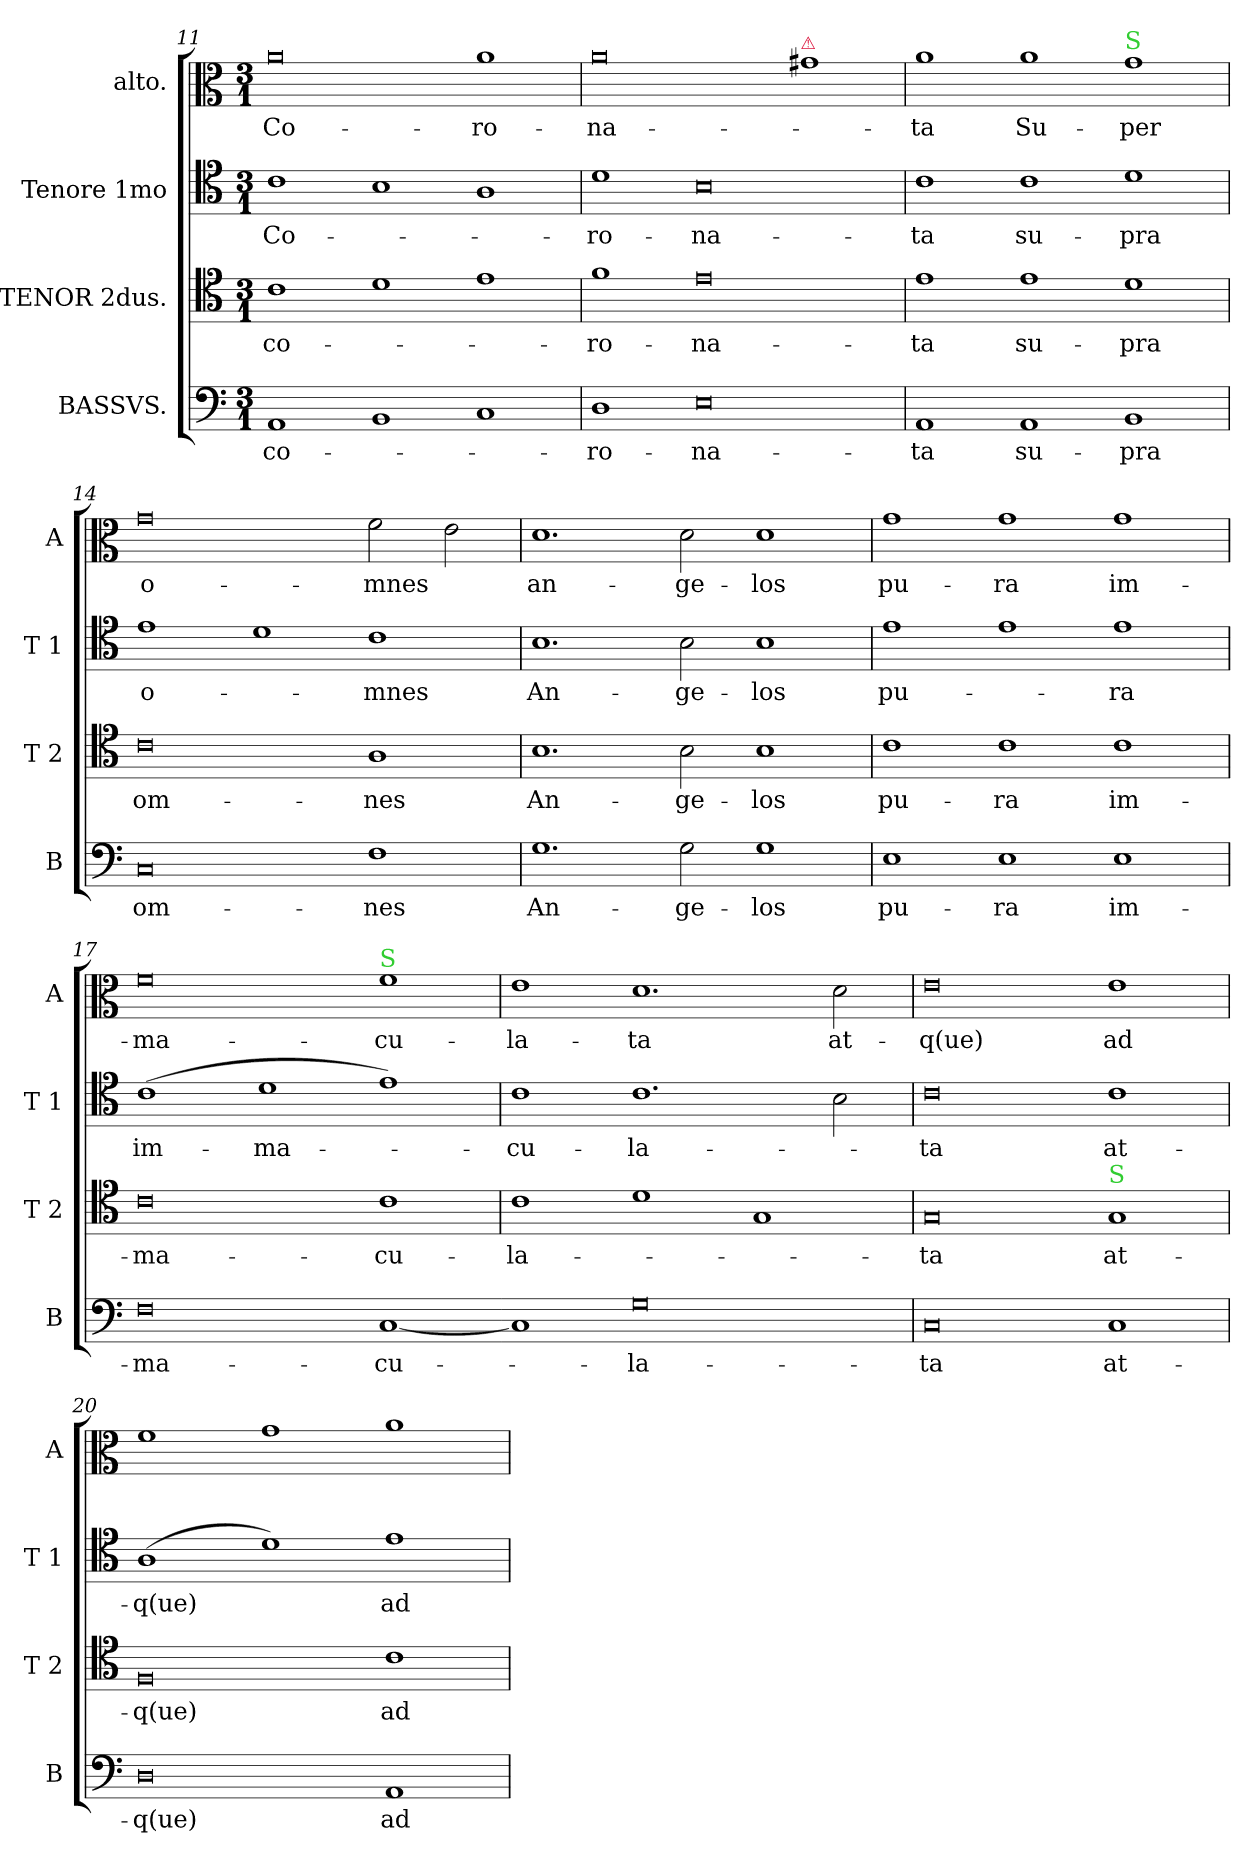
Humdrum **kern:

**kern	**text	**kern	**text	**kern	**text	**kern	**text
*part4	*part4	*part3	*part3	*part2	*part2	*part1	*part1
*staff4	*staff4	*staff3	*staff3	*staff2	*staff2	*staff1	*staff1
*I"BASSVS.	*	*I"TENOR 2dus.	*	*I"Tenore 1mo	*	*I"alto.	*
*I'B	*	*I'T 2	*	*I'T 1	*	*I'A	*
*clefF4	*	*clefC4	*	*clefC4	*	*clefC3	*
*k[]	*	*k[]	*	*k[]	*	*k[]	*
*M3/1	*	*M3/1	*	*M3/1	*	*M3/1	*
=11	=11	=11	=11	=11	=11	=11	=11
1AA	co-	1c	co-	1c	Co-	0a	Co-
1BB	.	1d	.	1B	.	.	.
1C	.	1e	.	1A	.	1a	-ro-
=12	=12	=12	=12	=12	=12	=12	=12
1D	-ro-	1f	-ro-	1d	-ro-	0a	-na-
0E	-na-	0e	-na-	0B	-na-	.	.
!	!	!	!	!	!	!LO:TX:a:color=crimson:t=⚠	!
.	.	.	.	.	.	1g#X	.
=13	=13	=13	=13	=13	=13	=13	=13
1AA	-ta	1e	-ta	1c	-ta	1a	-ta
1AA	su-	1e	su-	1c	su-	1a	Su-
!	!	!	!	!	!	!LO:TX:a:color=limegreen:t=S	!
1BB	-pra	1d	-pra	1d	-pra	1g	-per
=14	=14	=14	=14	=14	=14	=14	=14
0C	om-	0c	om-	1e	o-	0g	o-
.	.	.	.	1d	.	.	.
1F	-nes	1A	-nes	1c	-mnes	2f\	mnes
.	.	.	.	.	.	2e\	.
=15	=15	=15	=15	=15	=15	=15	=15
1.G	An-	1.B	An-	1.B	An-	1.d	an-
2G\	-ge-	2B\	-ge-	2B\	-ge-	2d\	ge-
1G	-los	1B	-los	1B	-los	1d	-los
=16	=16	=16	=16	=16	=16	=16	=16
1E	pu-	1c	pu-	1e	pu-	1g	pu-
1E	-ra	1c	-ra	1e	.	1g	-ra
1E	im-	1c	im-	1e	-ra	1g	im-
=17	=17	=17	=17	=17	=17	=17	=17
0F	-ma-	0c	-ma-	(<1c	im-	0f	-ma-
.	.	.	.	1d	-ma-	.	.
!	!	!	!	!	!	!LO:TX:a:color=limegreen:t=S	!
[1C	-cu-	1c	-cu-	1e)	.	1f	-cu-
=18-	=18	=18	=18	=18	=18	=18	=18
1C]	.	1c	-la-	1c	-cu-	1e	-la-
0G	-la-	1d	.	1.c	-la-	1.d	-ta
.	.	1G	.	.	.	.	.
.	.	.	.	2B\	.	2d\	at-
=19	=19	=19	=19	=19	=19	=19	=19
0C	ta	0G	-ta	0c	-ta	0e	-q(ue)
!	!	!LO:TX:a:color=limegreen:t=S	!	!	!	!	!
1C	at-	1G	at-	1c	at-	1e	ad
=20	=20	=20	=20	=20	=20	=20	=20
0D	-q(ue)	0F	-q(ue)	(<1A	-q(ue)	1f	.
.	.	.	.	1d)	.	1g	.
1AA	ad	1c	ad	1e	ad	1a	.
=	=	=	=	=	=	=	=
*-	*-	*-	*-	*-	*-	*-	*-
